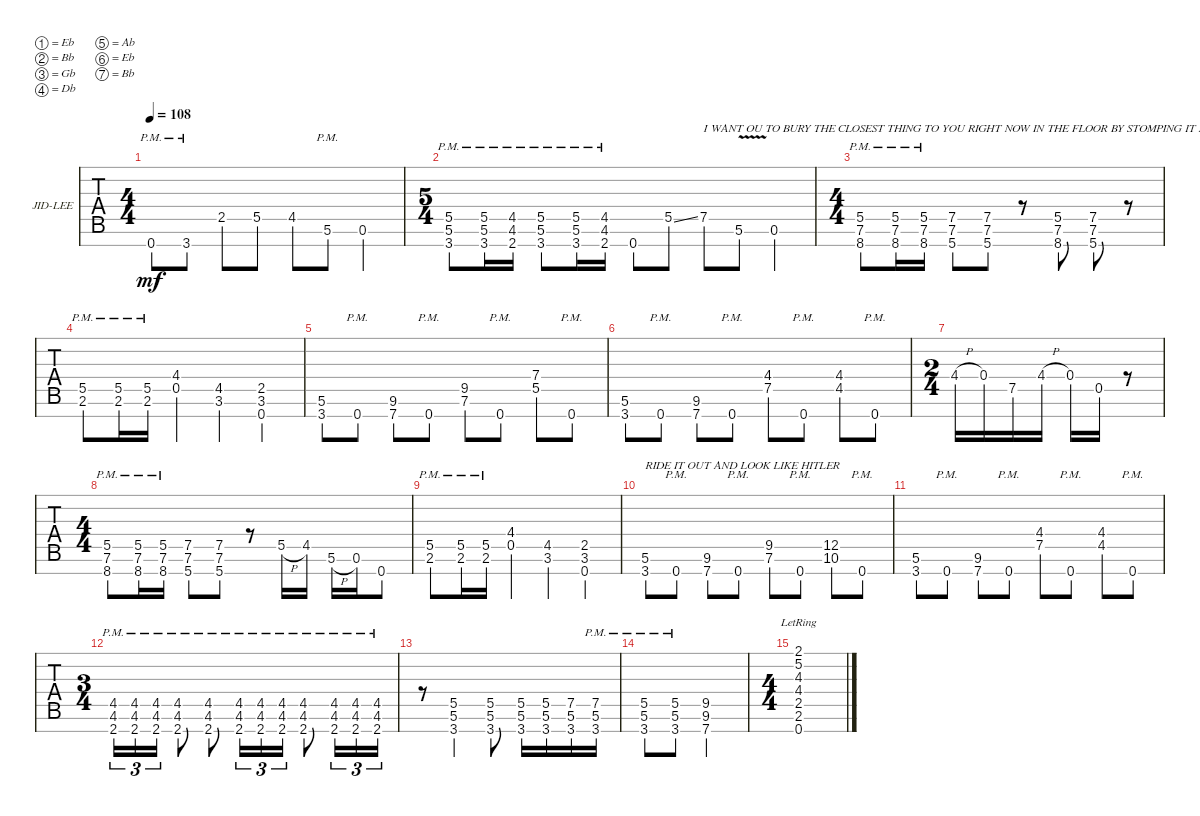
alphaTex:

\defaultSystemsLayout 4
\bracketExtendMode groupsimilarinstruments
\firstSystemTrackNameOrientation horizontal
\otherSystemsTrackNameOrientation horizontal
\track ("Sir. Jid-Lee Astronomer" "JID-LEE") {solo instrument distortionguitar}
\staff {tabs}
\tuning (Eb4 Bb3 Gb3 Db3 Ab2 Eb2 Bb1)
\ts (4 4)
\tempo 108
\clef g2
\ks c
0.7{pm}.8{dy mf} 3.7{pm}.8 2.5.8 5.5.8 4.5.8 5.6{pm}.8 0.6.4 |
\ts (5 4)
(3.7{pm} 5.6{pm} 5.5{pm}).8 (3.7{pm} 5.6{pm} 5.5{pm}).16 (4.5{pm} 4.6{pm} 2.7{pm}).16 (3.7{pm} 5.6{pm} 5.5{pm}).8 (3.7{pm} 5.6{pm} 5.5{pm}).16 (4.5{pm} 4.6{pm} 2.7{pm}).16 0.7.8 5.5{ss}.8 7.5.8{txt "I WANT OU TO BURY THE CLOSEST THING TO YOU RIGHT NOW IN THE FLOOR BY STOMPING IT AND CRUSHING IT AS HARD AS YOU CAN WITH YOUR FOOT"} 5.6{v}.8 0.6.4 |
\ts (4 4)
(7.6{pm} 5.5{pm} 8.7{pm}).8 (7.6{pm} 5.5{pm} 8.7{pm}).16 (7.6{pm} 5.5{pm} 8.7{pm}).16 (5.7 7.6 7.5).8 (5.7 7.6 7.5).8 r.8 (7.6 5.5 8.7).8 (5.7 7.6 7.5).8 r.8 |
(2.6{pm} 5.5{pm}).8 (2.6{pm} 5.5{pm}).16 (2.6{pm} 5.5{pm}).16 (4.4 0.5).4 (3.6 4.5).4 (2.5 3.6 0.7).4 |
(3.7 5.6).8 0.7{pm}.8 (7.7 9.6).8 0.7{pm}.8 (7.6 9.5).8 0.7{pm}.8 (5.5 7.4).8 0.7{pm}.8 |
(3.7 5.6).8 0.7{pm}.8 (7.7 9.6).8 0.7{pm}.8 (7.5 4.4).8 0.7{pm}.8 (4.5 4.4).8 0.7{pm}.8 |
\ts (2 4)
4.4{h}.16 0.4.16 7.5.16 4.4{h}.16 0.4.16 0.5.16 r.8 |
\ts (4 4)
(7.6{pm} 5.5{pm} 8.7{pm}).8 (7.6{pm} 5.5{pm} 8.7{pm}).16 (7.6{pm} 5.5{pm} 8.7{pm}).16 (5.7 7.6 7.5).8 (5.7 7.6 7.5).8 r.8 5.5{h}.16 4.5.16 5.6{h}.16 0.6.16 0.7.8 |
(2.6{pm} 5.5{pm}).8 (2.6{pm} 5.5{pm}).16 (2.6{pm} 5.5{pm}).16 (4.4 0.5).4 (3.6 4.5).4 (2.5 3.6 0.7).4 |
(3.7 5.6).8{txt "RIDE IT OUT AND LOOK LIKE HITLER"} 0.7{pm}.8 (7.7 9.6).8 0.7{pm}.8 (7.6 9.5).8 0.7{pm}.8 (10.6 12.5).8 0.7{pm}.8 |
(3.7 5.6).8 0.7{pm}.8 (7.7 9.6).8 0.7{pm}.8 (7.5 4.4).8 0.7{pm}.8 (4.5 4.4).8 0.7{pm}.8 |
\ts (3 4)
(2.7{pm} 4.6{pm} 4.5{pm}).16{tu (3 2)} (2.7{pm} 4.6{pm} 4.5{pm}).16{tu (3 2)} (4.5{pm} 4.6{pm} 2.7{pm}).16{tu (3 2)} (2.7{pm} 4.6{pm} 4.5{pm}).8 (2.7{pm} 4.6{pm} 4.5{pm}).8 (2.7{pm} 4.6{pm} 4.5{pm}).16{tu (3 2)} (2.7{pm} 4.6{pm} 4.5{pm}).16{tu (3 2)} (2.7{pm} 4.6{pm} 4.5{pm}).16{tu (3 2)} (4.5{pm} 4.6{pm} 2.7{pm}).8 (2.7{pm} 4.6{pm} 4.5{pm}).16{tu (3 2)} (2.7{pm} 4.6{pm} 4.5{pm}).16{tu (3 2)} (2.7{pm} 4.6{pm} 4.5{pm}).16{tu (3 2)} |
r.8 (5.5 5.6 3.7).4 (3.7 5.6 5.5).8 (3.7 5.6 5.5).16 (5.5 5.6 3.7).16 (7.5 5.6 3.7).16 (5.6{pm} 7.5{pm} 3.7{pm}).16 |
(3.7{pm} 5.6{pm} 5.5{pm}).8 (5.5{pm} 5.6{pm} 3.7{pm}).8 (9.6 9.5 7.7).2 |
\ts (4 4)
(0.7 2.6 2.5{lr} 4.4 4.3 5.2 2.1).1
